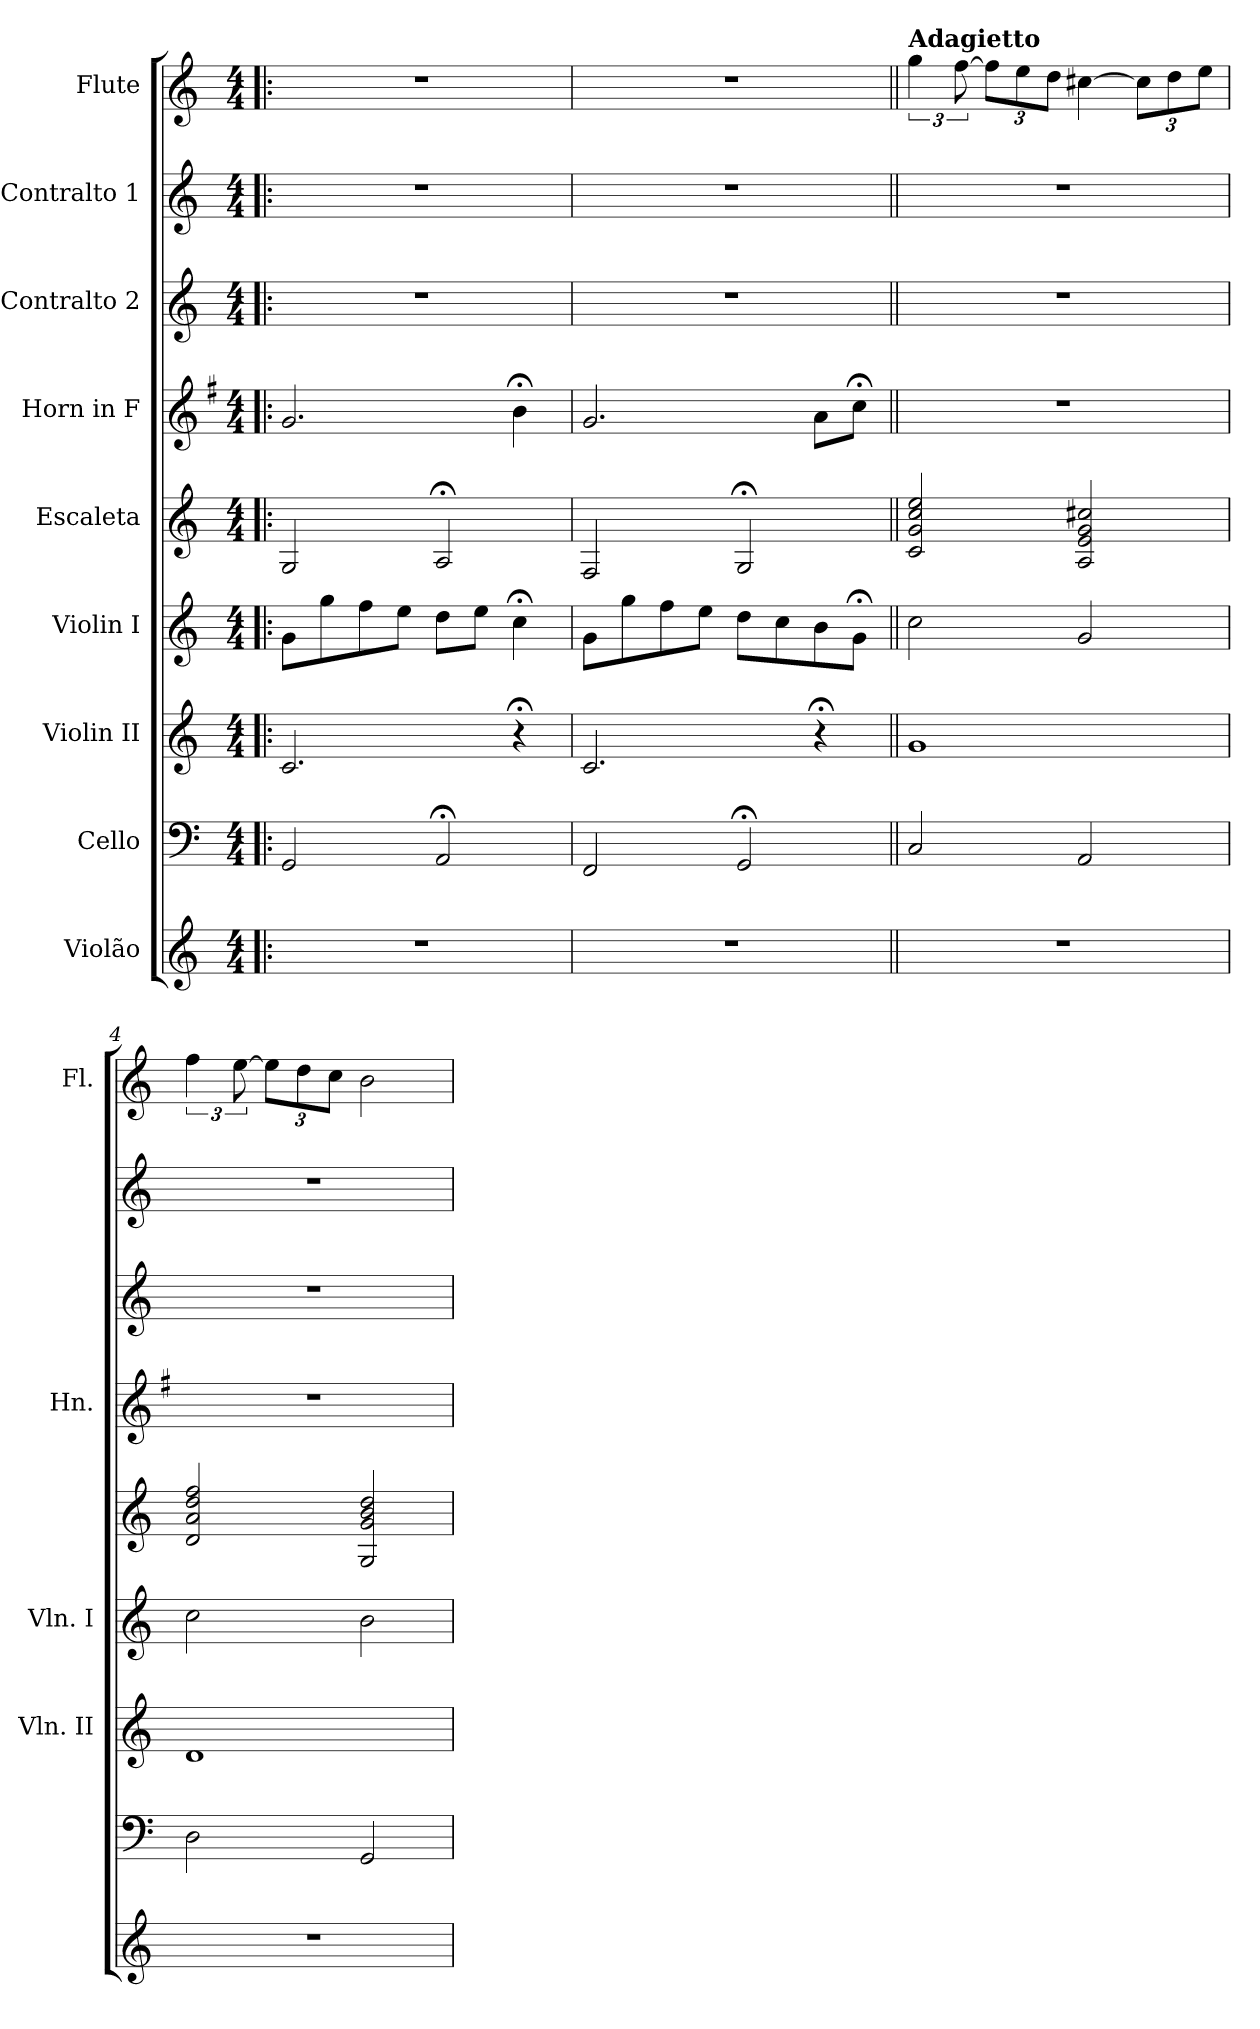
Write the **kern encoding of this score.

**kern	**kern	**kern	**kern	**kern	**kern	**kern	**kern	**kern
*part9	*part8	*part7	*part6	*part5	*part4	*part3	*part2	*part1
*staff9	*staff8	*staff7	*staff6	*staff5	*staff4	*staff3	*staff2	*staff1
*I"Violão	*I"Cello	*I"Violin II	*I"Violin I	*I"Escaleta	*I"Horn in F	*I"Contralto 2	*I"Contralto 1	*I"Flute
*	*	*I'Vln. II	*I'Vln. I	*	*I'Hn.	*	*	*I'Fl.
*clefG2	*clefF4	*clefG2	*clefG2	*clefG2	*clefG2	*clefG2	*clefG2	*clefG2
*ITrd7c12	*	*	*	*	*ITrd4c7	*	*	*
*k[]	*k[]	*k[]	*k[]	*k[]	*k[]	*k[]	*k[]	*k[]
*C:	*C:	*C:	*C:	*C:	*C:	*C:	*C:	*C:
*M4/4	*M4/4	*M4/4	*M4/4	*M4/4	*M4/4	*M4/4	*M4/4	*M4/4
=1!|:	=1!|:	=1!|:	=1!|:	=1!|:	=1!|:	=1!|:	=1!|:	=1!|:
1r	2GG/	2.c/	8g\L	2G/	2.c/	1r	1r	1r
.	.	.	8gg\	.	.	.	.	.
.	.	.	8ff\	.	.	.	.	.
.	.	.	8ee\J	.	.	.	.	.
.	2AA;</	.	8dd\L	2A;</	.	.	.	.
.	.	.	8ee\J	.	.	.	.	.
.	.	4r;<	4cc;<\	.	4e;<\	.	.	.
=2	=2	=2	=2	=2	=2	=2	=2	=2
1r	2FF/	2.c/	8g\L	2F/	2.c/	1r	1r	1r
.	.	.	8gg\	.	.	.	.	.
.	.	.	8ff\	.	.	.	.	.
.	.	.	8ee\J	.	.	.	.	.
.	2GG;</	.	8dd\L	2G;</	.	.	.	.
.	.	.	8cc\	.	.	.	.	.
.	.	4r;<	8b\	.	8d\L	.	.	.
.	.	.	8g;<\J	.	8f;<\J	.	.	.
!!LO:PB:g=z
=3||	=3||	=3||	=3||	=3||	=3||	=3||	=3||	=3||
!	!	!	!	!	!	!	!	!LO:TX:a:B:t=Adagietto
1r	2C/	1g	2cc\	2c/ 2g/ 2cc/ 2ee/	1r	1r	1r	6gg\
.	.	.	.	.	.	.	.	[12ff\
.	.	.	.	.	.	.	.	12ff\L]
.	.	.	.	.	.	.	.	12ee\
.	.	.	.	.	.	.	.	12dd\J
.	2AA/	.	2g/	2A/ 2e/ 2g/ 2cc#X/	.	.	.	[4cc#X\
.	.	.	.	.	.	.	.	12cc#\L]
.	.	.	.	.	.	.	.	12dd\
.	.	.	.	.	.	.	.	12ee\J
=4	=4	=4	=4	=4	=4	=4	=4	=4
1r	2D\	1d	2cc\	2d/ 2a/ 2dd/ 2ff/	1r	1r	1r	6ff\
.	.	.	.	.	.	.	.	[12ee\
.	.	.	.	.	.	.	.	12ee\L]
.	.	.	.	.	.	.	.	12dd\
.	.	.	.	.	.	.	.	12cc\J
.	2GG/	.	2b\	2G/ 2g/ 2b/ 2dd/	.	.	.	2b\
=	=	=	=	=	=	=	=	=
*-	*-	*-	*-	*-	*-	*-	*-	*-
